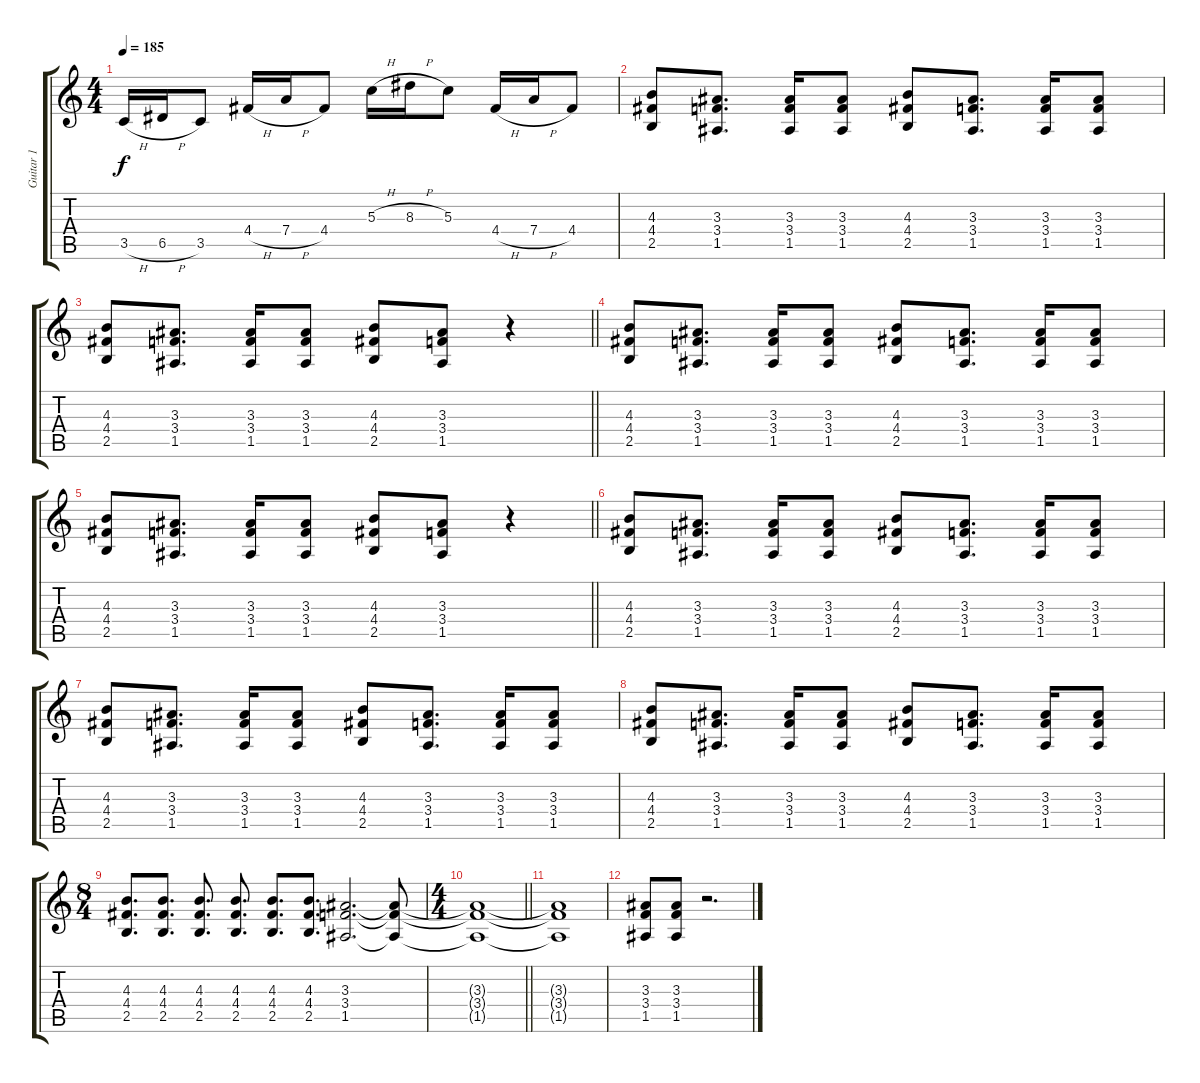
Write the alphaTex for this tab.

\track ("Guitar 1" "Guitar 1") {instrument distortionguitar}
\staff {score tabs}
\tuning (E4 B3 G3 D3 A2 E2) {hide}
\ts (4 4)
\tempo 185
\clef g2
\ks c
3.5{h}.16{dy f} 6.5{h}.16 3.5.8 4.4{h}.16 7.4{h}.16 4.4.8 5.3{h}.16 8.3{h}.16 5.3.8 4.4{h}.16 7.4{h}.16 4.4.8 |
(4.3 4.4 2.5).8 (3.3 3.4 1.5).8{d} (3.3 3.4 1.5).16 (3.3 3.4 1.5).8 (4.3 4.4 2.5).8 (3.3 3.4 1.5).8{d} (3.3 3.4 1.5).16 (3.3 3.4 1.5).8 |
\barLineRight lightlight
(4.3 4.4 2.5).8 (3.3 3.4 1.5).8{d} (3.3 3.4 1.5).16 (3.3 3.4 1.5).8 (4.3 4.4 2.5).8 (3.3 3.4 1.5).8 r.4 |
(4.3 4.4 2.5).8 (3.3 3.4 1.5).8{d} (3.3 3.4 1.5).16 (3.3 3.4 1.5).8 (4.3 4.4 2.5).8 (3.3 3.4 1.5).8{d} (3.3 3.4 1.5).16 (3.3 3.4 1.5).8 |
\barLineRight lightlight
(4.3 4.4 2.5).8 (3.3 3.4 1.5).8{d} (3.3 3.4 1.5).16 (3.3 3.4 1.5).8 (4.3 4.4 2.5).8 (3.3 3.4 1.5).8 r.4 |
(4.3 4.4 2.5).8 (3.3 3.4 1.5).8{d} (3.3 3.4 1.5).16 (3.3 3.4 1.5).8 (4.3 4.4 2.5).8 (3.3 3.4 1.5).8{d} (3.3 3.4 1.5).16 (3.3 3.4 1.5).8 |
(4.3 4.4 2.5).8 (3.3 3.4 1.5).8{d} (3.3 3.4 1.5).16 (3.3 3.4 1.5).8 (4.3 4.4 2.5).8 (3.3 3.4 1.5).8{d} (3.3 3.4 1.5).16 (3.3 3.4 1.5).8 |
(4.3 4.4 2.5).8 (3.3 3.4 1.5).8{d} (3.3 3.4 1.5).16 (3.3 3.4 1.5).8 (4.3 4.4 2.5).8 (3.3 3.4 1.5).8{d} (3.3 3.4 1.5).16 (3.3 3.4 1.5).8 |
\ts (8 4)
(4.3 4.4 2.5).8{d} (4.3 4.4 2.5).8{d} (4.3 4.4 2.5).8{d} (4.3 4.4 2.5).8{d} (4.3 4.4 2.5).8{d} (4.3 4.4 2.5).8{d} (3.3 3.4 1.5).2{d} (3.3{t} 3.4{t} 1.5{t}).8 |
\ts (4 4)
\barLineRight lightlight
(3.3{t} 3.4{t} 1.5{t}).1 |
(3.3{t} 3.4{t} 1.5{t}).1 |
(3.3 3.4 1.5).8 (3.3 3.4 1.5).8 r.2{d}
